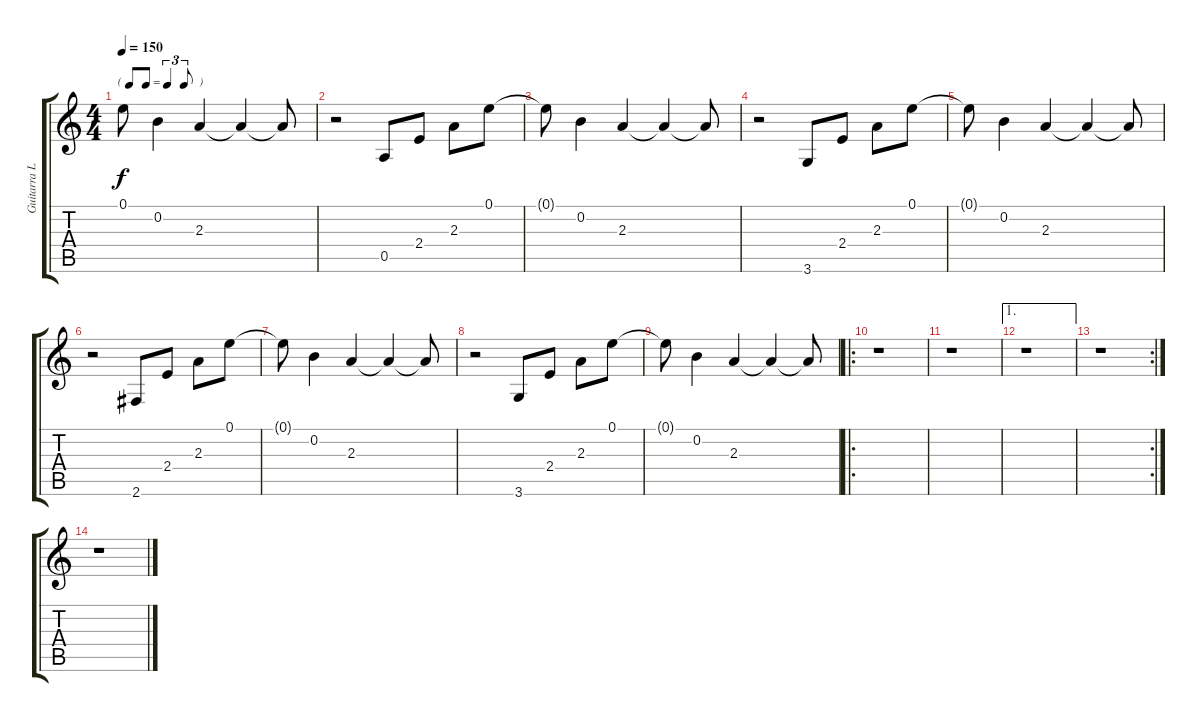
\track ("Guitarra Limpa" "Guitarra L") {instrument electricguitarjazz}
\staff {score tabs}
\tuning (E4 B3 G3 D3 A2 E2) {hide}
\ts (4 4)
\tf triplet8th
\tempo 150
\clef g2
\ks c
0.1{t}.8{dy f} 0.2.4 2.3.4 2.3{t}.4 2.3{t}.8 |
r.2 0.5.8 2.4.8 2.3.8 0.1.8 |
0.1{t}.8 0.2.4 2.3.4 2.3{t}.4 2.3{t}.8 |
r.2 3.6.8 2.4.8 2.3.8 0.1.8 |
0.1{t}.8 0.2.4 2.3.4 2.3{t}.4 2.3{t}.8 |
r.2 2.6.8 2.4.8 2.3.8 0.1.8 |
0.1{t}.8 0.2.4 2.3.4 2.3{t}.4 2.3{t}.8 |
r.2 3.6.8 2.4.8 2.3.8 0.1.8 |
0.1{t}.8 0.2.4 2.3.4 2.3{t}.4 2.3{t}.8 |
\ro
r.1 |
r.1 |
\ae 1
r.1 |
\rc 2
r.1 |
r.1
